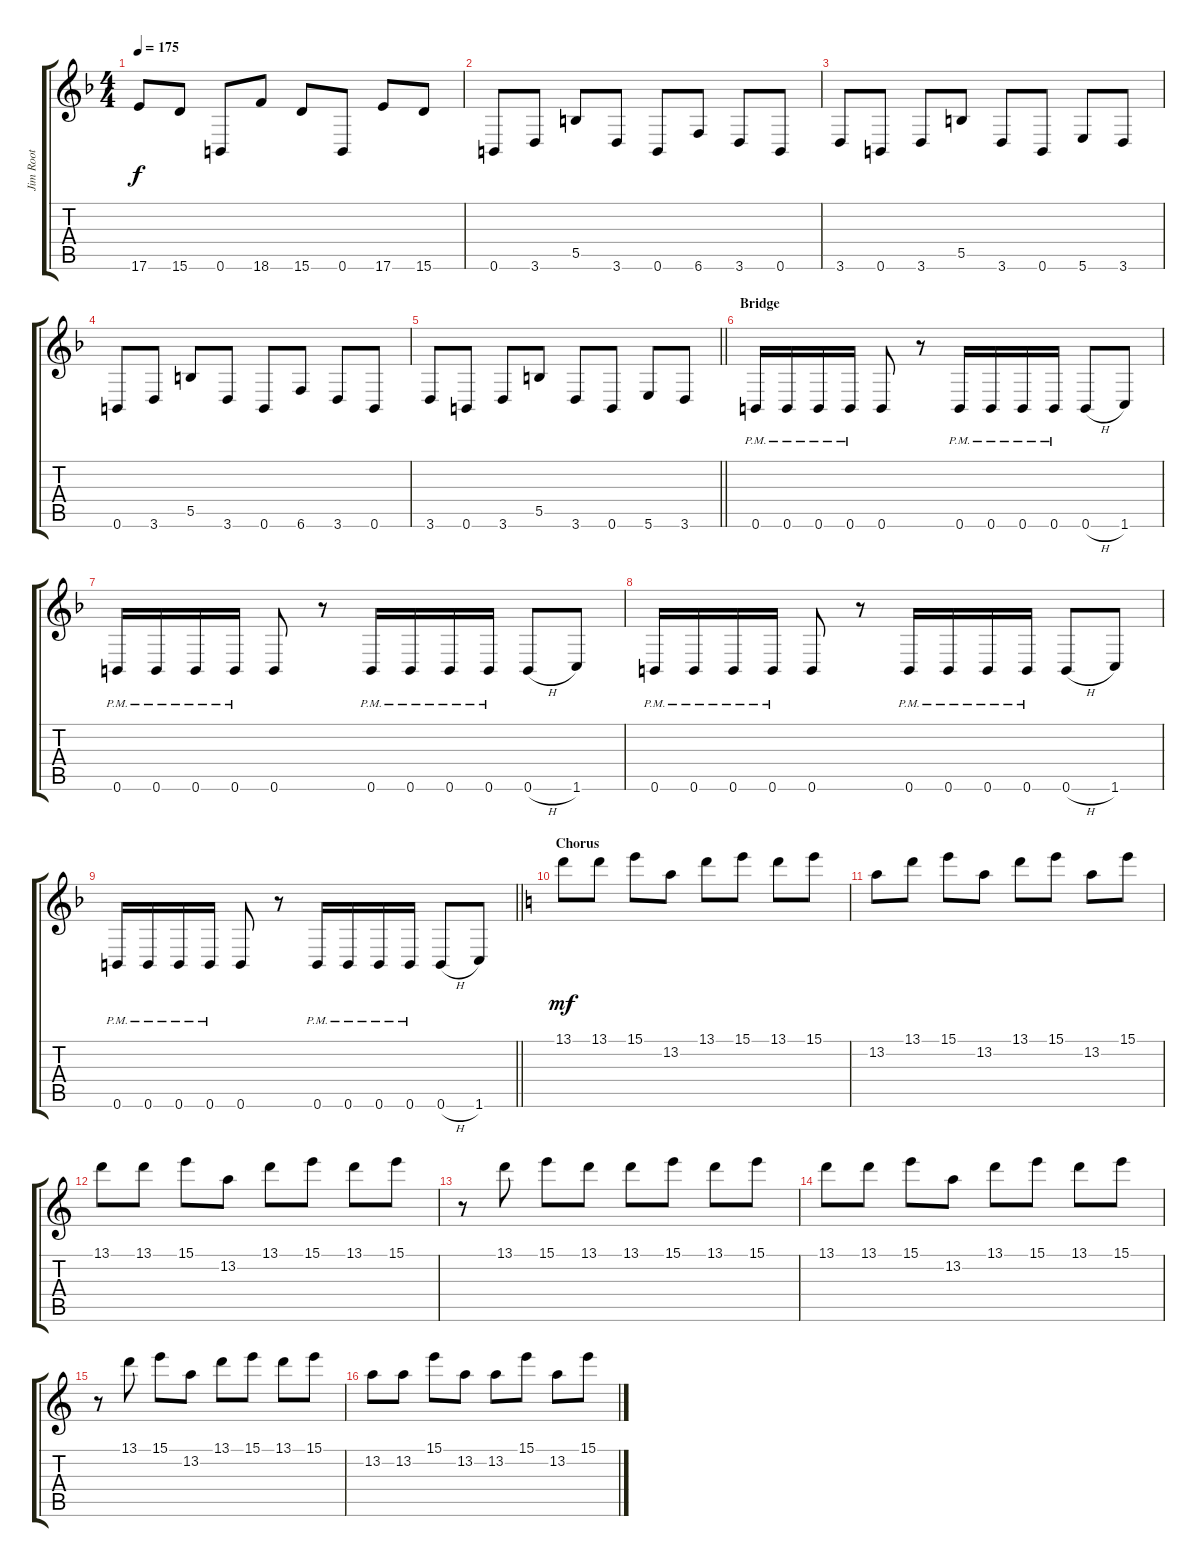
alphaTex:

\track ("Jim Root" "Jim Root") {instrument distortionguitar}
\staff {score tabs}
\tuning (Db4 Ab3 E3 B2 Gb2 B1) {hide}
\ts (4 4)
\tempo 175
\clef g2
\ks f
17.6.8{dy f} 15.6.8 0.6.8 18.6.8 15.6.8 0.6.8 17.6.8 15.6.8 |
0.6.8 3.6.8 5.5.8 3.6.8 0.6.8 6.6.8 3.6.8 0.6.8 |
3.6.8 0.6.8 3.6.8 5.5.8 3.6.8 0.6.8 5.6.8 3.6.8 |
0.6.8 3.6.8 5.5.8 3.6.8 0.6.8 6.6.8 3.6.8 0.6.8 |
\barLineRight lightlight
3.6.8 0.6.8 3.6.8 5.5.8 3.6.8 0.6.8 5.6.8 3.6.8 |
\section ("" "Bridge")
0.6{pm}.16 0.6{pm}.16 0.6{pm}.16 0.6{pm}.16 0.6.8 r.8 0.6{pm}.16 0.6{pm}.16 0.6{pm}.16 0.6{pm}.16 0.6{h}.8 1.6.8 |
0.6{pm}.16 0.6{pm}.16 0.6{pm}.16 0.6{pm}.16 0.6.8 r.8 0.6{pm}.16 0.6{pm}.16 0.6{pm}.16 0.6{pm}.16 0.6{h}.8 1.6.8 |
0.6{pm}.16 0.6{pm}.16 0.6{pm}.16 0.6{pm}.16 0.6.8 r.8 0.6{pm}.16 0.6{pm}.16 0.6{pm}.16 0.6{pm}.16 0.6{h}.8 1.6.8 |
\barLineRight lightlight
0.6{pm}.16 0.6{pm}.16 0.6{pm}.16 0.6{pm}.16 0.6.8 r.8 0.6{pm}.16 0.6{pm}.16 0.6{pm}.16 0.6{pm}.16 0.6{h}.8 1.6.8 |
\section ("" "Chorus")
\ks c
13.1.8{dy mf} 13.1.8 15.1.8 13.2.8 13.1.8 15.1.8 13.1.8 15.1.8 |
13.2.8 13.1.8 15.1.8 13.2.8 13.1.8 15.1.8 13.2.8 15.1.8 |
13.1.8 13.1.8 15.1.8 13.2.8 13.1.8 15.1.8 13.1.8 15.1.8 |
r.8 13.1.8 15.1.8 13.1.8 13.1.8 15.1.8 13.1.8 15.1.8 |
13.1.8 13.1.8 15.1.8 13.2.8 13.1.8 15.1.8 13.1.8 15.1.8 |
r.8 13.1.8 15.1.8 13.2.8 13.1.8 15.1.8 13.1.8 15.1.8 |
13.2.8 13.2.8 15.1.8 13.2.8 13.2.8 15.1.8 13.2.8 15.1.8
